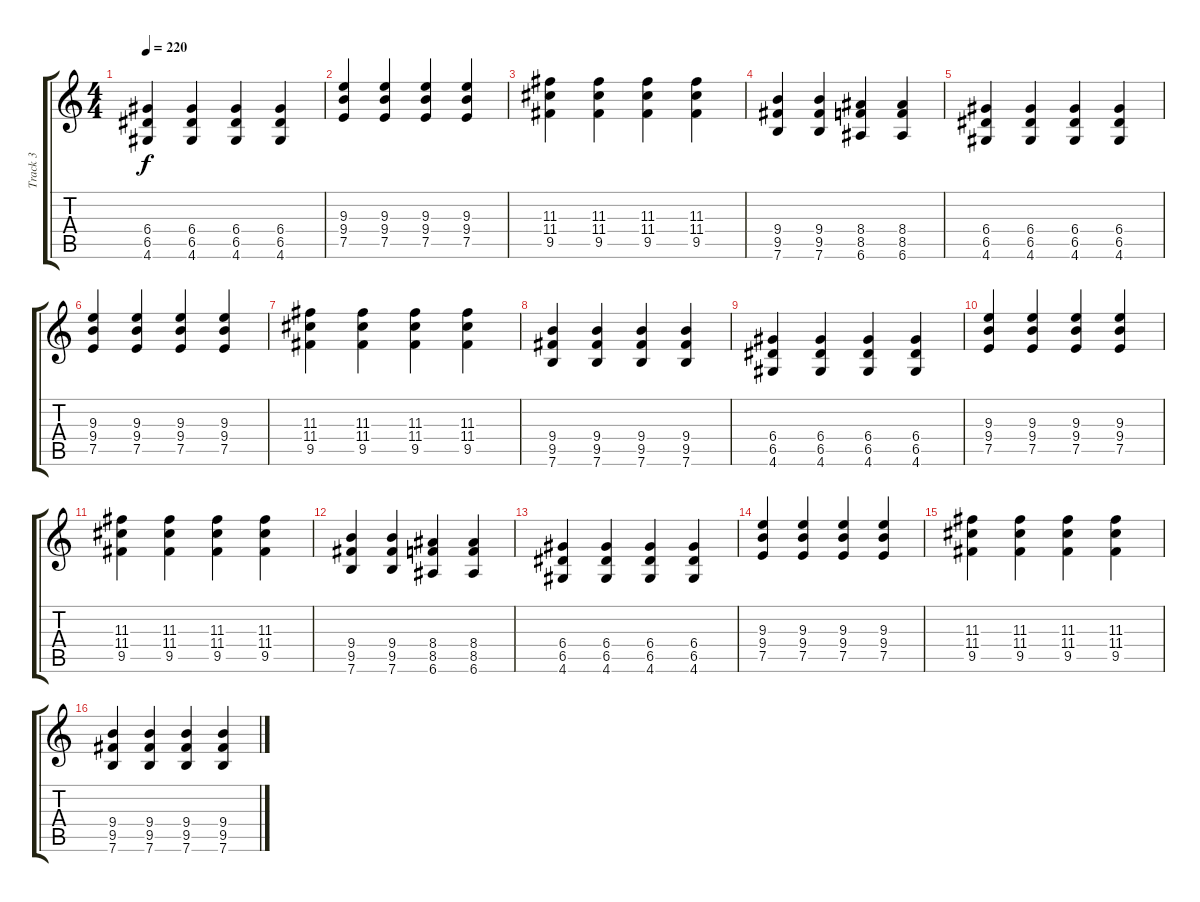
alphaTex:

\track ("Track 3" "Track 3") {instrument distortionguitar}
\staff {score tabs}
\tuning (E4 B3 G3 D3 A2 E2) {hide}
\ts (4 4)
\tempo 220
\clef g2
\ks c
(6.4 6.5 4.6).4{dy f} (6.4 6.5 4.6).4 (6.4 6.5 4.6).4 (6.4 6.5 4.6).4 |
(9.3 9.4 7.5).4 (9.3 9.4 7.5).4 (9.3 9.4 7.5).4 (9.3 9.4 7.5).4 |
(11.3 11.4 9.5).4 (11.3 11.4 9.5).4 (11.3 11.4 9.5).4 (11.3 11.4 9.5).4 |
(9.4 9.5 7.6).4 (9.4 9.5 7.6).4 (8.4 8.5 6.6).4 (8.4 8.5 6.6).4 |
(6.4 6.5 4.6).4 (6.4 6.5 4.6).4 (6.4 6.5 4.6).4 (6.4 6.5 4.6).4 |
(9.3 9.4 7.5).4 (9.3 9.4 7.5).4 (9.3 9.4 7.5).4 (9.3 9.4 7.5).4 |
(11.3 11.4 9.5).4 (11.3 11.4 9.5).4 (11.3 11.4 9.5).4 (11.3 11.4 9.5).4 |
(9.4 9.5 7.6).4 (9.4 9.5 7.6).4 (9.4 9.5 7.6).4 (9.4 9.5 7.6).4 |
(6.4 6.5 4.6).4 (6.4 6.5 4.6).4 (6.4 6.5 4.6).4 (6.4 6.5 4.6).4 |
(9.3 9.4 7.5).4 (9.3 9.4 7.5).4 (9.3 9.4 7.5).4 (9.3 9.4 7.5).4 |
(11.3 11.4 9.5).4 (11.3 11.4 9.5).4 (11.3 11.4 9.5).4 (11.3 11.4 9.5).4 |
(9.4 9.5 7.6).4 (9.4 9.5 7.6).4 (8.4 8.5 6.6).4 (8.4 8.5 6.6).4 |
(6.4 6.5 4.6).4 (6.4 6.5 4.6).4 (6.4 6.5 4.6).4 (6.4 6.5 4.6).4 |
(9.3 9.4 7.5).4 (9.3 9.4 7.5).4 (9.3 9.4 7.5).4 (9.3 9.4 7.5).4 |
(11.3 11.4 9.5).4 (11.3 11.4 9.5).4 (11.3 11.4 9.5).4 (11.3 11.4 9.5).4 |
(9.4 9.5 7.6).4 (9.4 9.5 7.6).4 (9.4 9.5 7.6).4 (9.4 9.5 7.6).4
